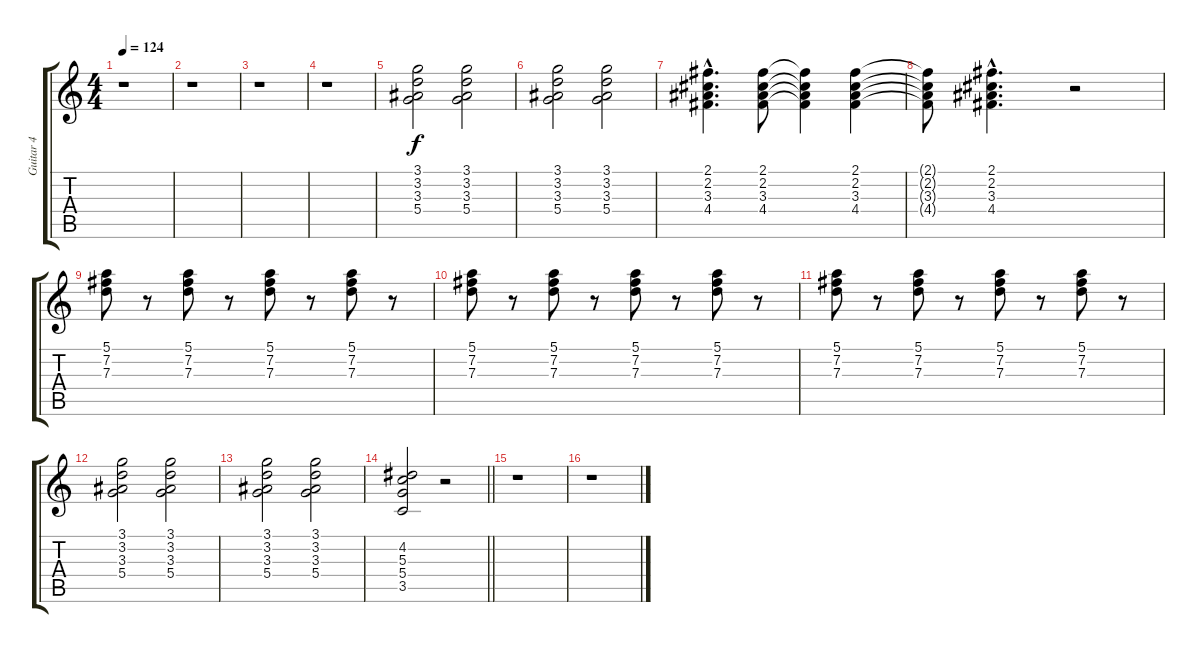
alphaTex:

\track ("Guitar 4" "Guitar 4") {instrument electricguitarclean}
\staff {score tabs}
\tuning (E4 B3 G3 D3 A2 E2) {hide}
\ts (4 4)
\tempo 124
\clef g2
\ks c
r.1{dy f} |
r.1 |
r.1 |
r.1 |
(3.1 3.2 3.3 5.4).2 (3.1 3.2 3.3 5.4).2 |
(3.1 3.2 3.3 5.4).2 (3.1 3.2 3.3 5.4).2 |
(2.1{hac} 2.2{hac} 3.3{hac} 4.4{hac}).4{d} (2.1 2.2 3.3 4.4).8 (2.1{t} 2.2{t} 3.3{t} 4.4{t}).4 (2.1 2.2 3.3 4.4).4 |
(2.1{t} 2.2{t} 3.3{t} 4.4{t}).8 (2.1{hac} 2.2{hac} 3.3{hac} 4.4{hac}).4{d} r.2 |
(5.1 7.2 7.3).8 r.8 (5.1 7.2 7.3).8 r.8 (5.1 7.2 7.3).8 r.8 (5.1 7.2 7.3).8 r.8 |
(5.1 7.2 7.3).8 r.8 (5.1 7.2 7.3).8 r.8 (5.1 7.2 7.3).8 r.8 (5.1 7.2 7.3).8 r.8 |
(5.1 7.2 7.3).8 r.8 (5.1 7.2 7.3).8 r.8 (5.1 7.2 7.3).8 r.8 (5.1 7.2 7.3).8 r.8 |
(3.1 3.2 3.3 5.4).2 (3.1 3.2 3.3 5.4).2 |
(3.1 3.2 3.3 5.4).2 (3.1 3.2 3.3 5.4).2 |
\barLineRight lightlight
(4.2 5.3 5.4 3.5).2 r.2 |
r.1 |
r.1
